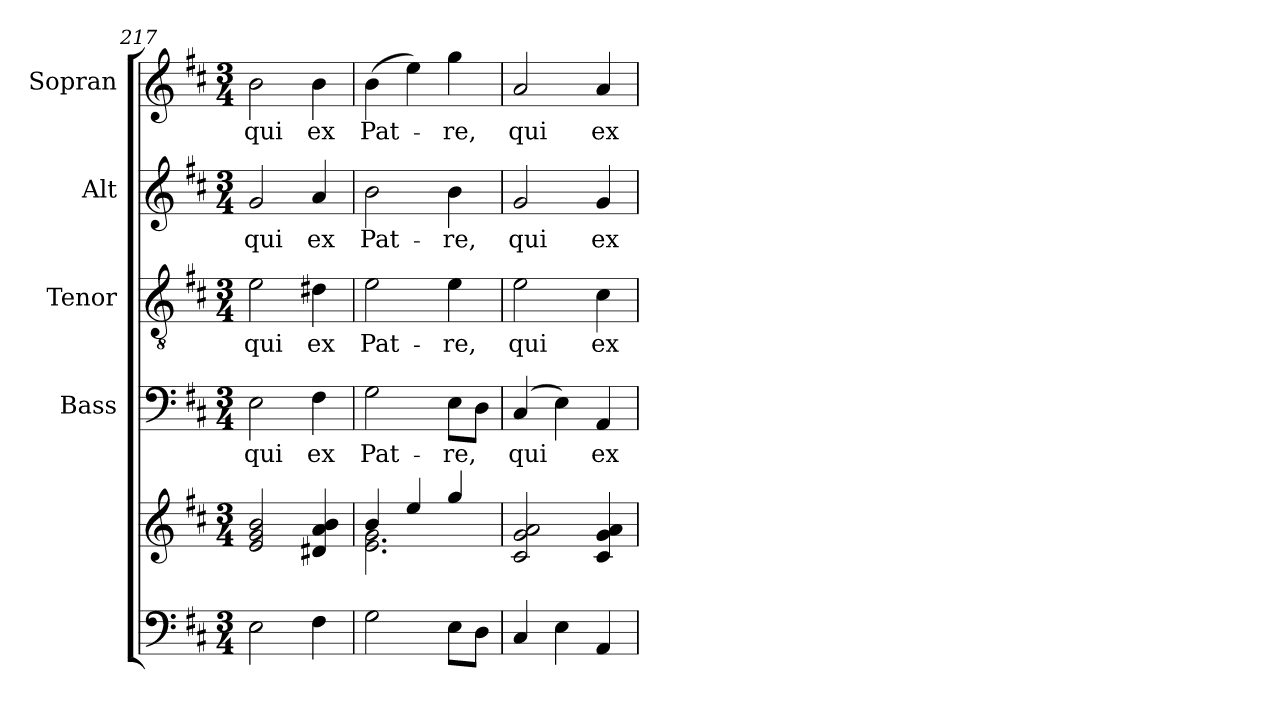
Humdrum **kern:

**kern	**kern	**kern	**text	**kern	**text	**kern	**text	**kern	**text
*part5	*part5	*part4	*part4	*part3	*part3	*part2	*part2	*part1	*part1
*staff6	*staff5	*staff4	*staff4	*staff3	*staff3	*staff2	*staff2	*staff1	*staff1
*	*	*I"Bass	*	*I"Tenor	*	*I"Alt	*	*I"Sopran	*
*	*	*I'B.	*	*I'T.	*	*I'A.	*	*I'S.	*
*clefF4	*clefG2	*clefF4	*	*clefGv2	*	*clefG2	*	*clefG2	*
*k[f#c#]	*k[f#c#]	*k[f#c#]	*	*k[f#c#]	*	*k[f#c#]	*	*k[f#c#]	*
*D:	*D:	*D:	*	*D:	*	*D:	*	*D:	*
*M3/4	*M3/4	*M3/4	*	*M3/4	*	*M3/4	*	*M3/4	*
=217	=217	=217	=217	=217	=217	=217	=217	=217	=217
!	!	!	!LO:LY:b	!	!LO:LY:b	!	!LO:LY:b	!	!LO:LY:b
2E\	2e/ 2g/ 2b/	2E\	qui	2e\	qui	2g/	qui	2b\	qui
!	!	!	!LO:LY:b	!	!LO:LY:b	!	!LO:LY:b	!	!LO:LY:b
4F#\	4d#X/ 4a/ 4b/	4F#\	ex	4d#X\	ex	4a/	ex	4b\	ex
!!LO:LB:g=z
=218	=218	=218	=218	=218	=218	=218	=218	=218	=218
*	*^	*	*	*	*	*	*	*	*
!	!	!	!	!LO:LY:b	!	!LO:LY:b	!	!LO:LY:b	!	!LO:LY:b
2G\	4b/	2.e\ 2.g\	2G\	Pat-	2e\	Pat-	2b\	Pat-	(>4b\	Pat-
.	4ee/	.	.	.	.	.	.	.	4ee\)	.
!	!	!	!	!LO:LY:b	!	!LO:LY:b	!	!LO:LY:b	!	!LO:LY:b
8E\L	4gg/	.	8E\L	-re,	4e\	-re,	4b\	-re,	4gg\	-re,
8D\J	.	.	8D\J	.	.	.	.	.	.	.
*	*v	*v	*	*	*	*	*	*	*	*
=219	=219	=219	=219	=219	=219	=219	=219	=219	=219
!	!	!	!LO:LY:b	!	!LO:LY:b	!	!LO:LY:b	!	!LO:LY:b
4C#/	2c#/ 2g/ 2a/	(4C#/	qui	2e\	qui	2g/	qui	2a/	qui
4E\	.	4E\)	.	.	.	.	.	.	.
!	!	!	!LO:LY:b	!	!LO:LY:b	!	!LO:LY:b	!	!LO:LY:b
4AA/	4c#/ 4g/ 4a/	4AA/	ex	4c#\	ex	4g/	ex	4a/	ex
=	=	=	=	=	=	=	=	=	=
*-	*-	*-	*-	*-	*-	*-	*-	*-	*-
